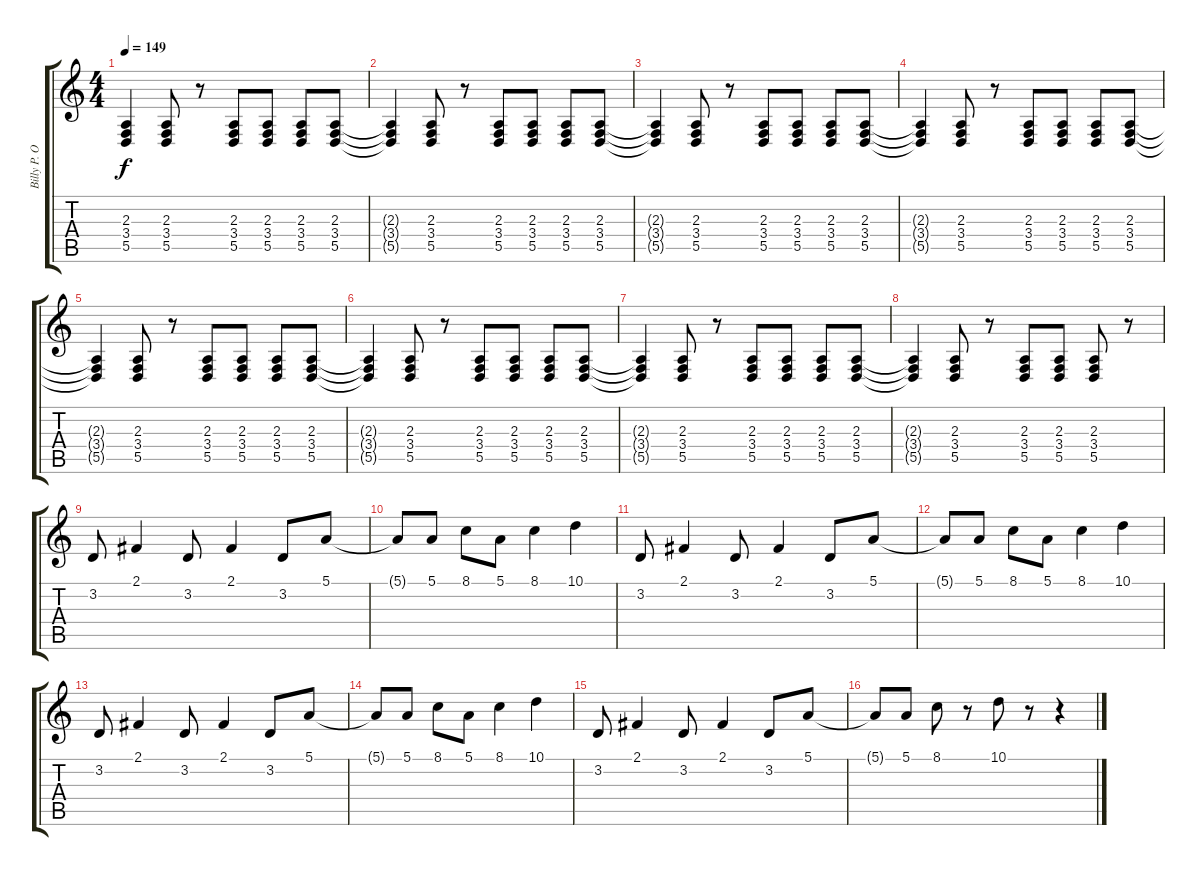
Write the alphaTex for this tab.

\track ("Billy P. Organ" "Billy P. O") {instrument drawbarorgan}
\staff {score tabs}
\tuning (E4 B3 G3 D3 A2 E2) {hide}
\ts (4 4)
\tempo 149
\clef g2
\ks c
(2.3{t} 3.4{t} 5.5{t}).4{dy f} (2.3 3.4 5.5).8 r.8 (2.3 3.4 5.5).8 (2.3 3.4 5.5).8 (2.3 3.4 5.5).8 (2.3 3.4 5.5).8 |
(2.3{t} 3.4{t} 5.5{t}).4 (2.3 3.4 5.5).8 r.8 (2.3 3.4 5.5).8 (2.3 3.4 5.5).8 (2.3 3.4 5.5).8 (2.3 3.4 5.5).8 |
(2.3{t} 3.4{t} 5.5{t}).4 (2.3 3.4 5.5).8 r.8 (2.3 3.4 5.5).8 (2.3 3.4 5.5).8 (2.3 3.4 5.5).8 (2.3 3.4 5.5).8 |
(2.3{t} 3.4{t} 5.5{t}).4 (2.3 3.4 5.5).8 r.8 (2.3 3.4 5.5).8 (2.3 3.4 5.5).8 (2.3 3.4 5.5).8 (2.3 3.4 5.5).8 |
(2.3{t} 3.4{t} 5.5{t}).4 (2.3 3.4 5.5).8 r.8 (2.3 3.4 5.5).8 (2.3 3.4 5.5).8 (2.3 3.4 5.5).8 (2.3 3.4 5.5).8 |
(2.3{t} 3.4{t} 5.5{t}).4 (2.3 3.4 5.5).8 r.8 (2.3 3.4 5.5).8 (2.3 3.4 5.5).8 (2.3 3.4 5.5).8 (2.3 3.4 5.5).8 |
(2.3{t} 3.4{t} 5.5{t}).4 (2.3 3.4 5.5).8 r.8 (2.3 3.4 5.5).8 (2.3 3.4 5.5).8 (2.3 3.4 5.5).8 (2.3 3.4 5.5).8 |
(2.3{t} 3.4{t} 5.5{t}).4 (2.3 3.4 5.5).8 r.8 (2.3 3.4 5.5).8 (2.3 3.4 5.5).8 (2.3 3.4 5.5).8 r.8 |
3.2.8 2.1.4 3.2.8 2.1.4 3.2.8 5.1.8 |
5.1{t}.8 5.1.8 8.1.8 5.1.8 8.1.4 10.1.4 |
3.2.8 2.1.4 3.2.8 2.1.4 3.2.8 5.1.8 |
5.1{t}.8 5.1.8 8.1.8 5.1.8 8.1.4 10.1.4 |
3.2.8 2.1.4 3.2.8 2.1.4 3.2.8 5.1.8 |
5.1{t}.8 5.1.8 8.1.8 5.1.8 8.1.4 10.1.4 |
3.2.8 2.1.4 3.2.8 2.1.4 3.2.8 5.1.8 |
5.1{t}.8 5.1.8 8.1.8 r.8 10.1.8 r.8 r.4
